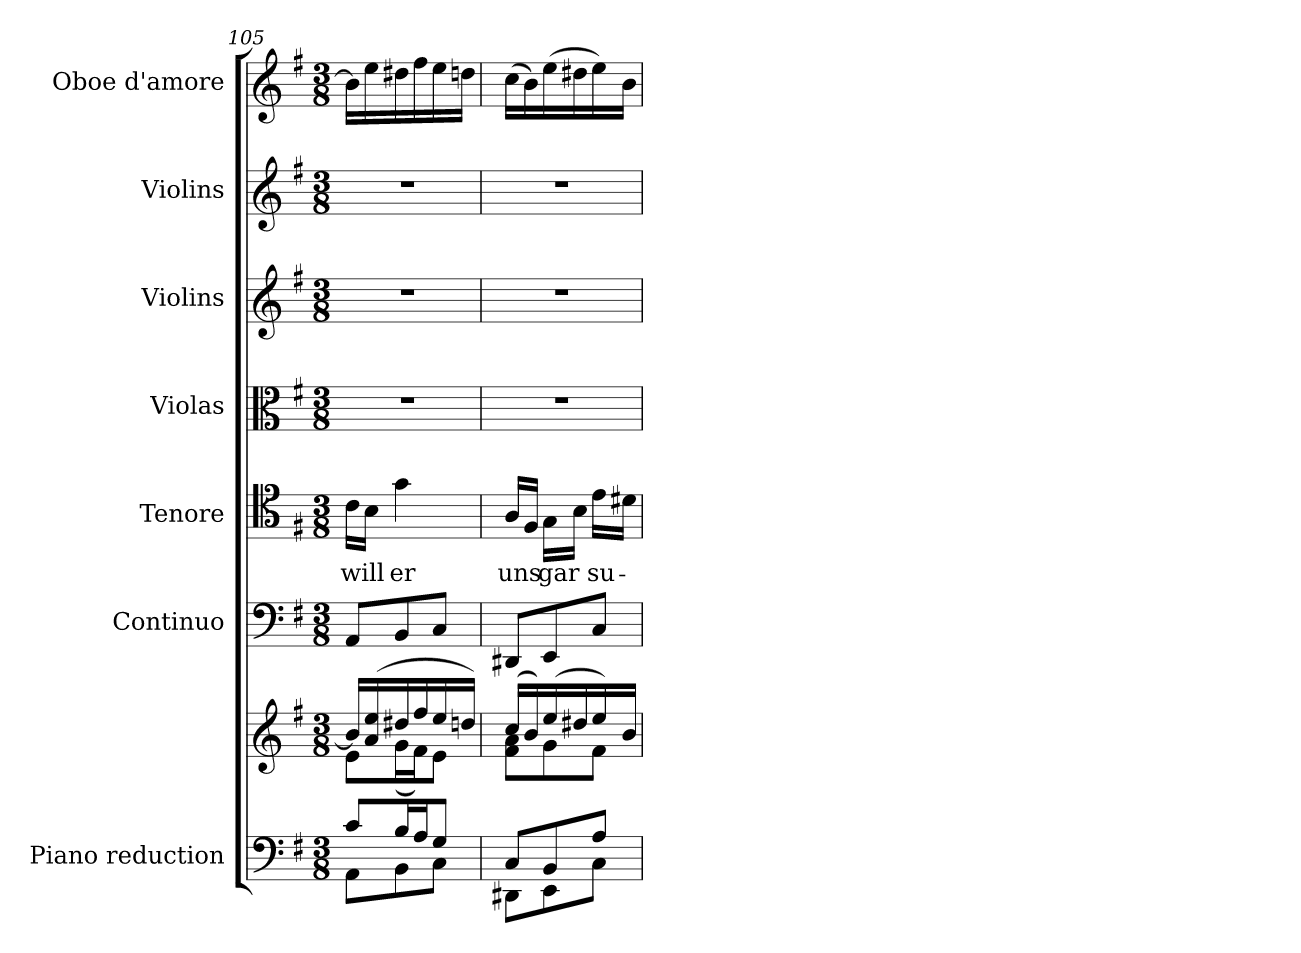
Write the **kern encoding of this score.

**kern	**kern	**kern	**kern	**text	**kern	**kern	**kern	**kern
*part7	*part7	*part6	*part5	*part5	*part4	*part3	*part2	*part1
*staff8	*staff7	*staff6	*staff5	*staff5	*staff4	*staff3	*staff2	*staff1
*I"Piano reduction	*	*I"Continuo	*I"Tenore	*	*I"Violas	*I"Violins	*I"Violins	*I"Oboe d'amore
*I'Pno	*	*	*	*	*	*	*	*I'Ob
*clefF4	*clefG2	*clefF4	*clefC4	*	*clefC3	*clefG2	*clefG2	*clefG2
*k[f#]	*k[f#]	*k[f#]	*k[f#]	*	*k[f#]	*k[f#]	*k[f#]	*k[f#]
*M3/8	*M3/8	*M3/8	*M3/8	*	*M3/8	*M3/8	*M3/8	*M3/8
=105	=105	=105	=105	=105	=105	=105	=105	=105
*^	*^	*	*	*	*	*	*	*
!	!	!	!	!	!	!LO:LY:b	!	!	!	!
8c/L	8AA\L	16b/LL]	8e\L	8AA/L	16c\LL	will	4.r	4.r	4.r	16b\LL]
.	.	(16a/ 16ee/	.	.	16B\JJ	.	.	.	.	16ee\
!	!	!	!	!	!	!LO:LY:b	!	!	!	!
16B/L	8BB\	16dd#X/	(16g\L	8BB/	4g\	er	.	.	.	16dd#X\
16A/J	.	16ff#/	16f#\J)	.	.	.	.	.	.	16ff#\
8G/J	8C\J	16ee/	8e\J	8C/J	.	.	.	.	.	16ee\
.	.	16ddn/JJ)	.	.	.	.	.	.	.	16ddn\JJ
=106	=106	=106	=106	=106	=106	=106	=106	=106	=106	=106
!	!	!	!	!	!	!LO:LY:b	!	!	!	!
8C/L	8DD#X\L	(16cc/LL	8f#\ 8a\L	8DD#X/L	16A/LL	uns	4.r	4.r	4.r	(16cc\LL
.	.	16b/)	.	.	16F#/JJ	.	.	.	.	16b\)
!	!	!	!	!	!	!LO:LY:b	!	!	!	!
8BB/	8EE\	(16ee/	8g\	8EE/	16G\LL	gar	.	.	.	(16ee\
.	.	16dd#X/	.	.	16B\JJ	.	.	.	.	16dd#X\
!	!	!	!	!	!	!LO:LY:b	!	!	!	!
8A/J	8C\J	16ee/)	8f#\J	8C/J	16e\LL	su-	.	.	.	16ee\)
.	.	16b/JJ	.	.	16d#X\JJ	.	.	.	.	16b\JJ
*v	*v	*	*	*	*	*	*	*	*	*
*	*v	*v	*	*	*	*	*	*	*
=	=	=	=	=	=	=	=	=
*-	*-	*-	*-	*-	*-	*-	*-	*-
